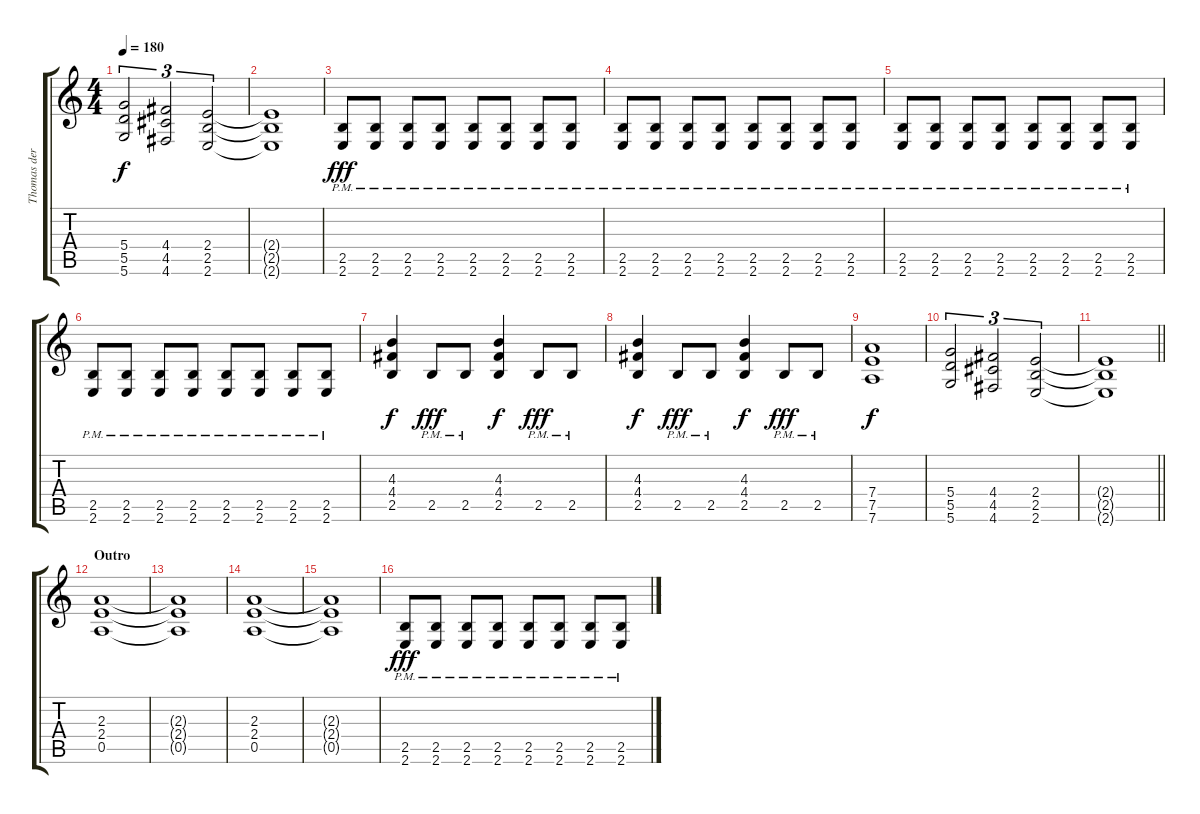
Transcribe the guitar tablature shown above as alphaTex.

\track ("Thomas der Münzer" "Thomas der") {instrument distortionguitar}
\staff {score tabs}
\tuning (E4 B3 G3 D3 A2 D2) {hide}
\ts (4 4)
\tempo 180
\clef g2
\ks c
(5.4 5.5 5.6).2{tu (3 2) dy f} (4.4 4.5 4.6).2{tu (3 2)} (2.4 2.5 2.6).2{tu (3 2)} |
(2.4{t} 2.5{t} 2.6{t}).1 |
(2.5{pm} 2.6{pm}).8{dy fff} (2.5{pm} 2.6{pm}).8 (2.5{pm} 2.6{pm}).8 (2.5{pm} 2.6{pm}).8 (2.5{pm} 2.6{pm}).8 (2.5{pm} 2.6{pm}).8 (2.5{pm} 2.6{pm}).8 (2.5{pm} 2.6{pm}).8 |
(2.5{pm} 2.6{pm}).8 (2.5{pm} 2.6{pm}).8 (2.5{pm} 2.6{pm}).8 (2.5{pm} 2.6{pm}).8 (2.5{pm} 2.6{pm}).8 (2.5{pm} 2.6{pm}).8 (2.5{pm} 2.6{pm}).8 (2.5{pm} 2.6{pm}).8 |
(2.5{pm} 2.6{pm}).8 (2.5{pm} 2.6{pm}).8 (2.5{pm} 2.6{pm}).8 (2.5{pm} 2.6{pm}).8 (2.5{pm} 2.6{pm}).8 (2.5{pm} 2.6{pm}).8 (2.5{pm} 2.6{pm}).8 (2.5{pm} 2.6{pm}).8 |
(2.5{pm} 2.6{pm}).8 (2.5{pm} 2.6{pm}).8 (2.5{pm} 2.6{pm}).8 (2.5{pm} 2.6{pm}).8 (2.5{pm} 2.6{pm}).8 (2.5{pm} 2.6{pm}).8 (2.5{pm} 2.6{pm}).8 (2.5{pm} 2.6{pm}).8 |
(4.3 4.4 2.5).4{dy f} 2.5{pm}.8{dy fff} 2.5{pm}.8 (4.3 4.4 2.5).4{dy f} 2.5{pm}.8{dy fff} 2.5{pm}.8 |
(4.3 4.4 2.5).4{dy f} 2.5{pm}.8{dy fff} 2.5{pm}.8 (4.3 4.4 2.5).4{dy f} 2.5{pm}.8{dy fff} 2.5{pm}.8 |
(7.4 7.5 7.6).1{dy f} |
(5.4 5.5 5.6).2{tu (3 2)} (4.4 4.5 4.6).2{tu (3 2)} (2.4 2.5 2.6).2{tu (3 2)} |
\barLineRight lightlight
(2.4{t} 2.5{t} 2.6{t}).1 |
\section ("" "Outro")
(2.3 2.4 0.5).1 |
(2.3{t} 2.4{t} 0.5{t}).1 |
(2.3 2.4 0.5).1 |
(2.3{t} 2.4{t} 0.5{t}).1 |
(2.5{pm} 2.6{pm}).8{dy fff} (2.5{pm} 2.6{pm}).8 (2.5{pm} 2.6{pm}).8 (2.5{pm} 2.6{pm}).8 (2.5{pm} 2.6{pm}).8 (2.5{pm} 2.6{pm}).8 (2.5{pm} 2.6{pm}).8 (2.5{pm} 2.6{pm}).8
